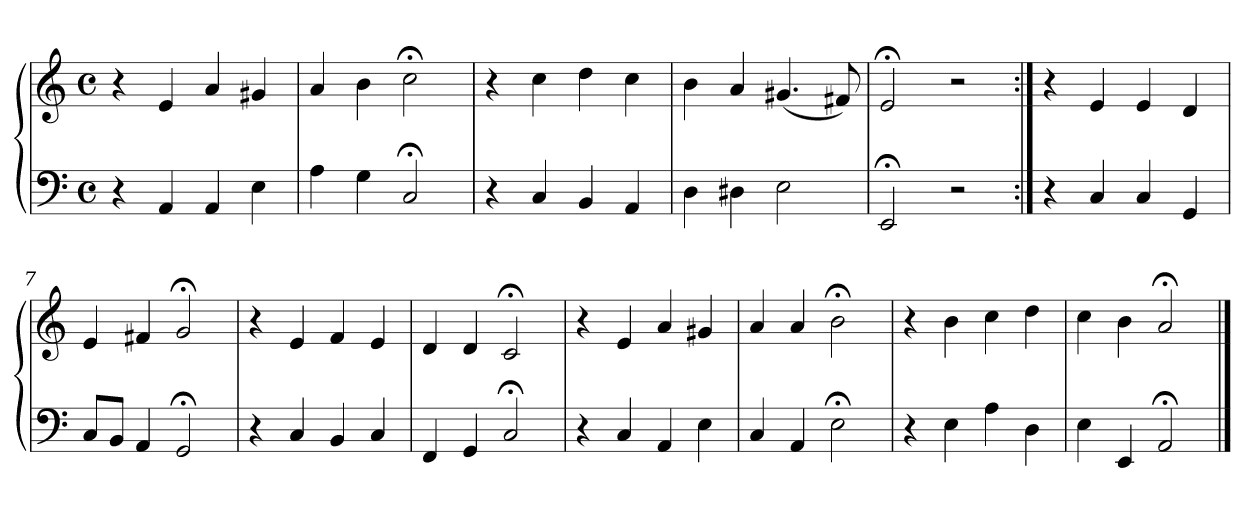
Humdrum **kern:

**kern	**kern
*part1	*part1
*staff2	*staff1
*clefF4	*clefG2
*M4/4	*M4/4
*met(c)	*met(c)
=1	=1
4r	4r
4AA	4e
4AA	4a
4E	4g#X
=2	=2
4A	4a
4G	4b
2C;<	2cc;<
=3	=3
4r	4r
4C	4cc
4BB	4dd
4AA	4cc
=4	=4
4D	4b
4D#X	4a
2E	(4.g#X
.	8f#X)
=5	=5
2EE;<	2e;<
2r	2r
=6:|!	=6:|!
4r	4r
4C	4e
4C	4e
4GG	4d
=7	=7
8CL	4e
8BBJ	.
4AA	4f#X
2GG;<	2g;<
!!LO:LB:g=z
=8	=8
4r	4r
4C	4e
4BB	4f
4C	4e
=9	=9
4FF	4d
4GG	4d
2C;<	2c;<
=10	=10
4r	4r
4C	4e
4AA	4a
4E	4g#X
=11	=11
4C	4a
4AA	4a
2E;<	2b;<
=12	=12
4r	4r
4E	4b
4A	4cc
4D	4dd
=13	=13
4E	4cc
4EE	4b
2AA;<	2a;<
==	==
*-	*-
